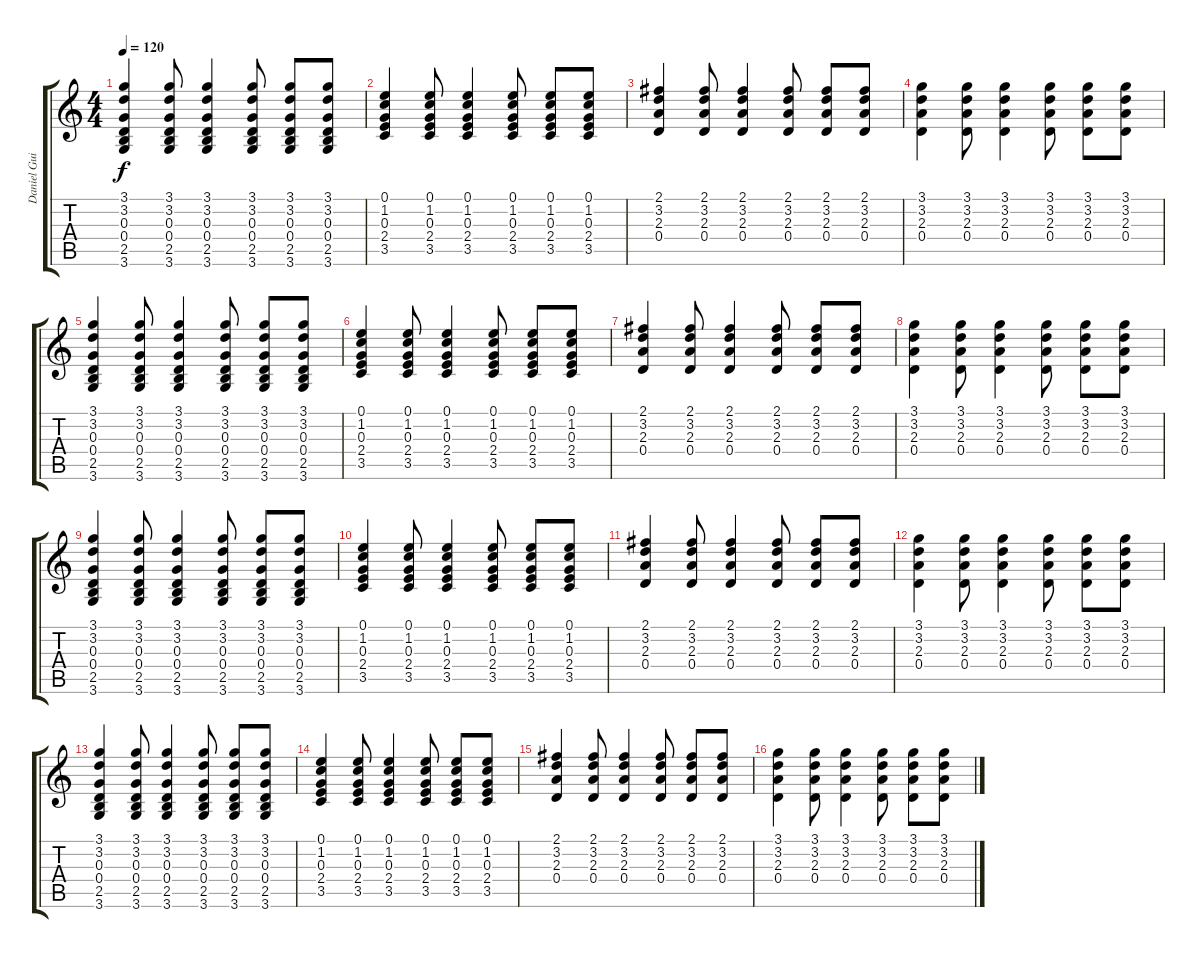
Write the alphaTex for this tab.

\track ("Daniel Guitar" "Daniel Gui") {instrument acousticguitarnylon}
\staff {score tabs}
\tuning (E4 B3 G3 D3 A2 E2) {hide}
\ts (4 4)
\tempo 120
\clef g2
\ks c
(3.1 3.2 0.3 0.4 2.5 3.6).4{dy f} (3.1 3.2 0.3 0.4 2.5 3.6).8 (3.1 3.2 0.3 0.4 2.5 3.6).4 (3.1 3.2 0.3 0.4 2.5 3.6).8 (3.1 3.2 0.3 0.4 2.5 3.6).8 (3.1 3.2 0.3 0.4 2.5 3.6).8 |
(0.1 1.2 0.3 2.4 3.5).4 (0.1 1.2 0.3 2.4 3.5).8 (0.1 1.2 0.3 2.4 3.5).4 (0.1 1.2 0.3 2.4 3.5).8 (0.1 1.2 0.3 2.4 3.5).8 (0.1 1.2 0.3 2.4 3.5).8 |
(2.1 3.2 2.3 0.4).4 (2.1 3.2 2.3 0.4).8 (2.1 3.2 2.3 0.4).4 (2.1 3.2 2.3 0.4).8 (2.1 3.2 2.3 0.4).8 (2.1 3.2 2.3 0.4).8 |
(3.1 3.2 2.3 0.4).4 (3.1 3.2 2.3 0.4).8 (3.1 3.2 2.3 0.4).4 (3.1 3.2 2.3 0.4).8 (3.1 3.2 2.3 0.4).8 (3.1 3.2 2.3 0.4).8 |
(3.1 3.2 0.3 0.4 2.5 3.6).4 (3.1 3.2 0.3 0.4 2.5 3.6).8 (3.1 3.2 0.3 0.4 2.5 3.6).4 (3.1 3.2 0.3 0.4 2.5 3.6).8 (3.1 3.2 0.3 0.4 2.5 3.6).8 (3.1 3.2 0.3 0.4 2.5 3.6).8 |
(0.1 1.2 0.3 2.4 3.5).4 (0.1 1.2 0.3 2.4 3.5).8 (0.1 1.2 0.3 2.4 3.5).4 (0.1 1.2 0.3 2.4 3.5).8 (0.1 1.2 0.3 2.4 3.5).8 (0.1 1.2 0.3 2.4 3.5).8 |
(2.1 3.2 2.3 0.4).4 (2.1 3.2 2.3 0.4).8 (2.1 3.2 2.3 0.4).4 (2.1 3.2 2.3 0.4).8 (2.1 3.2 2.3 0.4).8 (2.1 3.2 2.3 0.4).8 |
(3.1 3.2 2.3 0.4).4 (3.1 3.2 2.3 0.4).8 (3.1 3.2 2.3 0.4).4 (3.1 3.2 2.3 0.4).8 (3.1 3.2 2.3 0.4).8 (3.1 3.2 2.3 0.4).8 |
(3.1 3.2 0.3 0.4 2.5 3.6).4 (3.1 3.2 0.3 0.4 2.5 3.6).8 (3.1 3.2 0.3 0.4 2.5 3.6).4 (3.1 3.2 0.3 0.4 2.5 3.6).8 (3.1 3.2 0.3 0.4 2.5 3.6).8 (3.1 3.2 0.3 0.4 2.5 3.6).8 |
(0.1 1.2 0.3 2.4 3.5).4 (0.1 1.2 0.3 2.4 3.5).8 (0.1 1.2 0.3 2.4 3.5).4 (0.1 1.2 0.3 2.4 3.5).8 (0.1 1.2 0.3 2.4 3.5).8 (0.1 1.2 0.3 2.4 3.5).8 |
(2.1 3.2 2.3 0.4).4 (2.1 3.2 2.3 0.4).8 (2.1 3.2 2.3 0.4).4 (2.1 3.2 2.3 0.4).8 (2.1 3.2 2.3 0.4).8 (2.1 3.2 2.3 0.4).8 |
(3.1 3.2 2.3 0.4).4 (3.1 3.2 2.3 0.4).8 (3.1 3.2 2.3 0.4).4 (3.1 3.2 2.3 0.4).8 (3.1 3.2 2.3 0.4).8 (3.1 3.2 2.3 0.4).8 |
(3.1 3.2 0.3 0.4 2.5 3.6).4 (3.1 3.2 0.3 0.4 2.5 3.6).8 (3.1 3.2 0.3 0.4 2.5 3.6).4 (3.1 3.2 0.3 0.4 2.5 3.6).8 (3.1 3.2 0.3 0.4 2.5 3.6).8 (3.1 3.2 0.3 0.4 2.5 3.6).8 |
(0.1 1.2 0.3 2.4 3.5).4 (0.1 1.2 0.3 2.4 3.5).8 (0.1 1.2 0.3 2.4 3.5).4 (0.1 1.2 0.3 2.4 3.5).8 (0.1 1.2 0.3 2.4 3.5).8 (0.1 1.2 0.3 2.4 3.5).8 |
(2.1 3.2 2.3 0.4).4 (2.1 3.2 2.3 0.4).8 (2.1 3.2 2.3 0.4).4 (2.1 3.2 2.3 0.4).8 (2.1 3.2 2.3 0.4).8 (2.1 3.2 2.3 0.4).8 |
(3.1 3.2 2.3 0.4).4 (3.1 3.2 2.3 0.4).8 (3.1 3.2 2.3 0.4).4 (3.1 3.2 2.3 0.4).8 (3.1 3.2 2.3 0.4).8 (3.1 3.2 2.3 0.4).8
